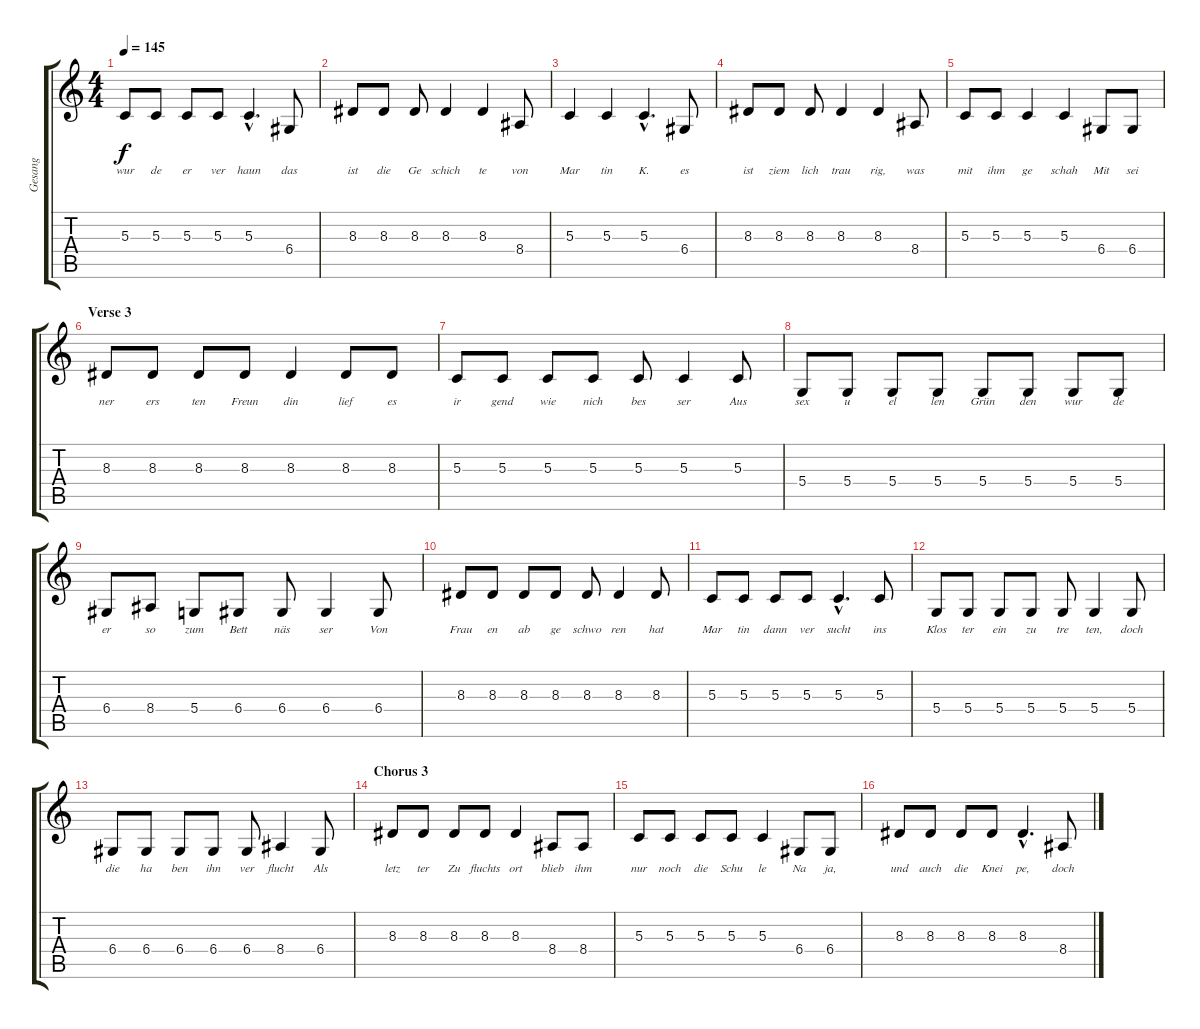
\track ("Gesang" "Gesang") {instrument oboe}
\staff {score tabs}
\tuning (E4 B3 G3 D3 A2 E2) {hide}
\ts (4 4)
\tempo 145
\clef g2
\ks c
5.3.8{lyrics (0 "wur") lyrics (1 "") lyrics (2 "") lyrics (3 "") lyrics (4 "") dy f} 5.3.8{lyrics (0 "de") lyrics (1 "") lyrics (2 "") lyrics (3 "") lyrics (4 "")} 5.3.8{lyrics (0 "er") lyrics (1 "") lyrics (2 "") lyrics (3 "") lyrics (4 "")} 5.3.8{lyrics (0 "ver") lyrics (1 "") lyrics (2 "") lyrics (3 "") lyrics (4 "")} 5.3{hac}.4{d lyrics (0 "haun") lyrics (1 "") lyrics (2 "") lyrics (3 "") lyrics (4 "")} 6.4.8{lyrics (0 "das") lyrics (1 "") lyrics (2 "") lyrics (3 "") lyrics (4 "")} |
8.3.8{lyrics (0 "ist") lyrics (1 "") lyrics (2 "") lyrics (3 "") lyrics (4 "")} 8.3.8{lyrics (0 "die") lyrics (1 "") lyrics (2 "") lyrics (3 "") lyrics (4 "")} 8.3.8{lyrics (0 "Ge") lyrics (1 "") lyrics (2 "") lyrics (3 "") lyrics (4 "")} 8.3.4{lyrics (0 "schich") lyrics (1 "") lyrics (2 "") lyrics (3 "") lyrics (4 "")} 8.3.4{lyrics (0 "te") lyrics (1 "") lyrics (2 "") lyrics (3 "") lyrics (4 "")} 8.4.8{lyrics (0 "von") lyrics (1 "") lyrics (2 "") lyrics (3 "") lyrics (4 "")} |
5.3.4{lyrics (0 "Mar") lyrics (1 "") lyrics (2 "") lyrics (3 "") lyrics (4 "")} 5.3.4{lyrics (0 "tin") lyrics (1 "") lyrics (2 "") lyrics (3 "") lyrics (4 "")} 5.3{hac}.4{d lyrics (0 "K.") lyrics (1 "") lyrics (2 "") lyrics (3 "") lyrics (4 "")} 6.4.8{lyrics (0 "es") lyrics (1 "") lyrics (2 "") lyrics (3 "") lyrics (4 "")} |
8.3.8{lyrics (0 "ist") lyrics (1 "") lyrics (2 "") lyrics (3 "") lyrics (4 "")} 8.3.8{lyrics (0 "ziem") lyrics (1 "") lyrics (2 "") lyrics (3 "") lyrics (4 "")} 8.3.8{lyrics (0 "lich") lyrics (1 "") lyrics (2 "") lyrics (3 "") lyrics (4 "")} 8.3.4{lyrics (0 "trau") lyrics (1 "") lyrics (2 "") lyrics (3 "") lyrics (4 "")} 8.3.4{lyrics (0 "rig,") lyrics (1 "") lyrics (2 "") lyrics (3 "") lyrics (4 "")} 8.4.8{lyrics (0 "was") lyrics (1 "") lyrics (2 "") lyrics (3 "") lyrics (4 "")} |
5.3.8{lyrics (0 "mit") lyrics (1 "") lyrics (2 "") lyrics (3 "") lyrics (4 "")} 5.3.8{lyrics (0 "ihm") lyrics (1 "") lyrics (2 "") lyrics (3 "") lyrics (4 "")} 5.3.4{lyrics (0 "ge") lyrics (1 "") lyrics (2 "") lyrics (3 "") lyrics (4 "")} 5.3.4{lyrics (0 "schah") lyrics (1 "") lyrics (2 "") lyrics (3 "") lyrics (4 "")} 6.4.8{lyrics (0 "Mit") lyrics (1 "") lyrics (2 "") lyrics (3 "") lyrics (4 "")} 6.4.8{lyrics (0 "sei") lyrics (1 "") lyrics (2 "") lyrics (3 "") lyrics (4 "")} |
\section ("" "Verse 3")
8.3.8{lyrics (0 "ner") lyrics (1 "") lyrics (2 "") lyrics (3 "") lyrics (4 "")} 8.3.8{lyrics (0 "ers") lyrics (1 "") lyrics (2 "") lyrics (3 "") lyrics (4 "")} 8.3.8{lyrics (0 "ten") lyrics (1 "") lyrics (2 "") lyrics (3 "") lyrics (4 "")} 8.3.8{lyrics (0 "Freun") lyrics (1 "") lyrics (2 "") lyrics (3 "") lyrics (4 "")} 8.3.4{lyrics (0 "din") lyrics (1 "") lyrics (2 "") lyrics (3 "") lyrics (4 "")} 8.3.8{lyrics (0 "lief") lyrics (1 "") lyrics (2 "") lyrics (3 "") lyrics (4 "")} 8.3.8{lyrics (0 "es") lyrics (1 "") lyrics (2 "") lyrics (3 "") lyrics (4 "")} |
5.3.8{lyrics (0 "ir") lyrics (1 "") lyrics (2 "") lyrics (3 "") lyrics (4 "")} 5.3.8{lyrics (0 "gend") lyrics (1 "") lyrics (2 "") lyrics (3 "") lyrics (4 "")} 5.3.8{lyrics (0 "wie") lyrics (1 "") lyrics (2 "") lyrics (3 "") lyrics (4 "")} 5.3.8{lyrics (0 "nich") lyrics (1 "") lyrics (2 "") lyrics (3 "") lyrics (4 "")} 5.3.8{lyrics (0 "bes") lyrics (1 "") lyrics (2 "") lyrics (3 "") lyrics (4 "")} 5.3.4{lyrics (0 "ser") lyrics (1 "") lyrics (2 "") lyrics (3 "") lyrics (4 "")} 5.3.8{lyrics (0 "Aus") lyrics (1 "") lyrics (2 "") lyrics (3 "") lyrics (4 "")} |
5.4.8{lyrics (0 "sex") lyrics (1 "") lyrics (2 "") lyrics (3 "") lyrics (4 "")} 5.4.8{lyrics (0 "u") lyrics (1 "") lyrics (2 "") lyrics (3 "") lyrics (4 "")} 5.4.8{lyrics (0 "el") lyrics (1 "") lyrics (2 "") lyrics (3 "") lyrics (4 "")} 5.4.8{lyrics (0 "len") lyrics (1 "") lyrics (2 "") lyrics (3 "") lyrics (4 "")} 5.4.8{lyrics (0 "Grün") lyrics (1 "") lyrics (2 "") lyrics (3 "") lyrics (4 "")} 5.4.8{lyrics (0 "den") lyrics (1 "") lyrics (2 "") lyrics (3 "") lyrics (4 "")} 5.4.8{lyrics (0 "wur") lyrics (1 "") lyrics (2 "") lyrics (3 "") lyrics (4 "")} 5.4.8{lyrics (0 "de") lyrics (1 "") lyrics (2 "") lyrics (3 "") lyrics (4 "")} |
6.4.8{lyrics (0 "er") lyrics (1 "") lyrics (2 "") lyrics (3 "") lyrics (4 "")} 8.4.8{lyrics (0 "so") lyrics (1 "") lyrics (2 "") lyrics (3 "") lyrics (4 "")} 5.4.8{lyrics (0 "zum") lyrics (1 "") lyrics (2 "") lyrics (3 "") lyrics (4 "")} 6.4.8{lyrics (0 "Bett") lyrics (1 "") lyrics (2 "") lyrics (3 "") lyrics (4 "")} 6.4.8{lyrics (0 "näs") lyrics (1 "") lyrics (2 "") lyrics (3 "") lyrics (4 "")} 6.4.4{lyrics (0 "ser") lyrics (1 "") lyrics (2 "") lyrics (3 "") lyrics (4 "")} 6.4.8{lyrics (0 "Von") lyrics (1 "") lyrics (2 "") lyrics (3 "") lyrics (4 "")} |
8.3.8{lyrics (0 "Frau") lyrics (1 "") lyrics (2 "") lyrics (3 "") lyrics (4 "")} 8.3.8{lyrics (0 "en") lyrics (1 "") lyrics (2 "") lyrics (3 "") lyrics (4 "")} 8.3.8{lyrics (0 "ab") lyrics (1 "") lyrics (2 "") lyrics (3 "") lyrics (4 "")} 8.3.8{lyrics (0 "ge") lyrics (1 "") lyrics (2 "") lyrics (3 "") lyrics (4 "")} 8.3.8{lyrics (0 "schwo") lyrics (1 "") lyrics (2 "") lyrics (3 "") lyrics (4 "")} 8.3.4{lyrics (0 "ren") lyrics (1 "") lyrics (2 "") lyrics (3 "") lyrics (4 "")} 8.3.8{lyrics (0 "hat") lyrics (1 "") lyrics (2 "") lyrics (3 "") lyrics (4 "")} |
5.3.8{lyrics (0 "Mar") lyrics (1 "") lyrics (2 "") lyrics (3 "") lyrics (4 "")} 5.3.8{lyrics (0 "tin") lyrics (1 "") lyrics (2 "") lyrics (3 "") lyrics (4 "")} 5.3.8{lyrics (0 "dann") lyrics (1 "") lyrics (2 "") lyrics (3 "") lyrics (4 "")} 5.3.8{lyrics (0 "ver") lyrics (1 "") lyrics (2 "") lyrics (3 "") lyrics (4 "")} 5.3{hac}.4{d lyrics (0 "sucht") lyrics (1 "") lyrics (2 "") lyrics (3 "") lyrics (4 "")} 5.3.8{lyrics (0 "ins") lyrics (1 "") lyrics (2 "") lyrics (3 "") lyrics (4 "")} |
5.4.8{lyrics (0 "Klos") lyrics (1 "") lyrics (2 "") lyrics (3 "") lyrics (4 "")} 5.4.8{lyrics (0 "ter") lyrics (1 "") lyrics (2 "") lyrics (3 "") lyrics (4 "")} 5.4.8{lyrics (0 "ein") lyrics (1 "") lyrics (2 "") lyrics (3 "") lyrics (4 "")} 5.4.8{lyrics (0 "zu") lyrics (1 "") lyrics (2 "") lyrics (3 "") lyrics (4 "")} 5.4.8{lyrics (0 "tre") lyrics (1 "") lyrics (2 "") lyrics (3 "") lyrics (4 "")} 5.4.4{lyrics (0 "ten,") lyrics (1 "") lyrics (2 "") lyrics (3 "") lyrics (4 "")} 5.4.8{lyrics (0 "doch") lyrics (1 "") lyrics (2 "") lyrics (3 "") lyrics (4 "")} |
6.4.8{lyrics (0 "die") lyrics (1 "") lyrics (2 "") lyrics (3 "") lyrics (4 "")} 6.4.8{lyrics (0 "ha") lyrics (1 "") lyrics (2 "") lyrics (3 "") lyrics (4 "")} 6.4.8{lyrics (0 "ben") lyrics (1 "") lyrics (2 "") lyrics (3 "") lyrics (4 "")} 6.4.8{lyrics (0 "ihn") lyrics (1 "") lyrics (2 "") lyrics (3 "") lyrics (4 "")} 6.4.8{lyrics (0 "ver") lyrics (1 "") lyrics (2 "") lyrics (3 "") lyrics (4 "")} 8.4.4{lyrics (0 "flucht") lyrics (1 "") lyrics (2 "") lyrics (3 "") lyrics (4 "")} 6.4.8{lyrics (0 "Als") lyrics (1 "") lyrics (2 "") lyrics (3 "") lyrics (4 "")} |
\section ("" "Chorus 3")
8.3.8{lyrics (0 "letz") lyrics (1 "") lyrics (2 "") lyrics (3 "") lyrics (4 "")} 8.3.8{lyrics (0 "ter") lyrics (1 "") lyrics (2 "") lyrics (3 "") lyrics (4 "")} 8.3.8{lyrics (0 "Zu") lyrics (1 "") lyrics (2 "") lyrics (3 "") lyrics (4 "")} 8.3.8{lyrics (0 "fluchts") lyrics (1 "") lyrics (2 "") lyrics (3 "") lyrics (4 "")} 8.3.4{lyrics (0 "ort") lyrics (1 "") lyrics (2 "") lyrics (3 "") lyrics (4 "")} 8.4.8{lyrics (0 "blieb") lyrics (1 "") lyrics (2 "") lyrics (3 "") lyrics (4 "")} 8.4.8{lyrics (0 "ihm") lyrics (1 "") lyrics (2 "") lyrics (3 "") lyrics (4 "")} |
5.3.8{lyrics (0 "nur") lyrics (1 "") lyrics (2 "") lyrics (3 "") lyrics (4 "")} 5.3.8{lyrics (0 "noch") lyrics (1 "") lyrics (2 "") lyrics (3 "") lyrics (4 "")} 5.3.8{lyrics (0 "die") lyrics (1 "") lyrics (2 "") lyrics (3 "") lyrics (4 "")} 5.3.8{lyrics (0 "Schu") lyrics (1 "") lyrics (2 "") lyrics (3 "") lyrics (4 "")} 5.3.4{lyrics (0 "le") lyrics (1 "") lyrics (2 "") lyrics (3 "") lyrics (4 "")} 6.4.8{lyrics (0 "Na") lyrics (1 "") lyrics (2 "") lyrics (3 "") lyrics (4 "")} 6.4.8{lyrics (0 "ja,") lyrics (1 "") lyrics (2 "") lyrics (3 "") lyrics (4 "")} |
8.3.8{lyrics (0 "und") lyrics (1 "") lyrics (2 "") lyrics (3 "") lyrics (4 "")} 8.3.8{lyrics (0 "auch") lyrics (1 "") lyrics (2 "") lyrics (3 "") lyrics (4 "")} 8.3.8{lyrics (0 "die") lyrics (1 "") lyrics (2 "") lyrics (3 "") lyrics (4 "")} 8.3.8{lyrics (0 "Knei") lyrics (1 "") lyrics (2 "") lyrics (3 "") lyrics (4 "")} 8.3{hac}.4{d lyrics (0 "pe,") lyrics (1 "") lyrics (2 "") lyrics (3 "") lyrics (4 "")} 8.4.8{lyrics (0 "doch") lyrics (1 "") lyrics (2 "") lyrics (3 "") lyrics (4 "")}
